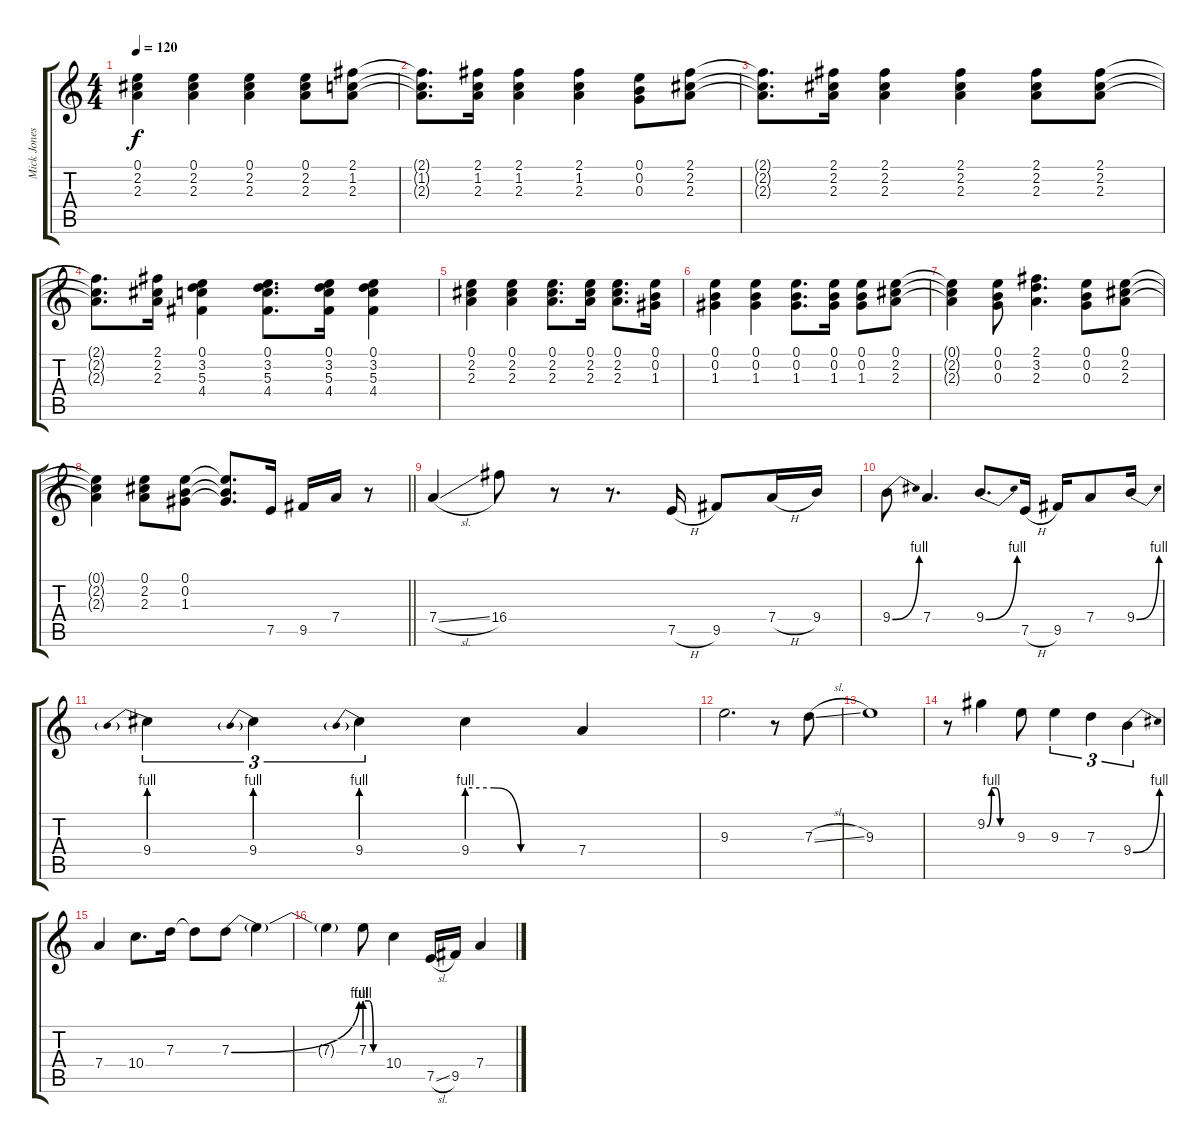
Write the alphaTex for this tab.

\track ("Mick Jones" "Mick Jones") {instrument electricguitarclean}
\staff {score tabs}
\tuning (E4 B3 G3 D3 A2 E2) {hide}
\ts (4 4)
\tempo 120
\clef g2
\ks c
(0.1 2.2 2.3).4{dy f} (0.1 2.2 2.3).4 (0.1 2.2 2.3).4 (0.1 2.2 2.3).8 (2.1 1.2 2.3).8 |
(2.1{t} 1.2{t} 2.3{t}).8{d} (2.1 1.2 2.3).16 (2.1 1.2 2.3).4 (2.1 1.2 2.3).4 (0.1 0.2 0.3).8 (2.1 2.2 2.3).8 |
(2.1{t} 2.2{t} 2.3{t}).8{d} (2.1 2.2 2.3).16 (2.1 2.2 2.3).4 (2.1 2.2 2.3).4 (2.1 2.2 2.3).8 (2.1 2.2 2.3).8 |
(2.1{t} 2.2{t} 2.3{t}).8{d} (2.1 2.2 2.3).16 (0.1 3.2 5.3 4.4).4 (0.1 3.2 5.3 4.4).8{d} (0.1 3.2 5.3 4.4).16 (0.1 3.2 5.3 4.4).4 |
(0.1 2.2 2.3).4 (0.1 2.2 2.3).4 (0.1 2.2 2.3).8{d} (0.1 2.2 2.3).16 (0.1 2.2 2.3).8{d} (0.1 0.2 1.3).16 |
(0.1 0.2 1.3).4 (0.1 0.2 1.3).4 (0.1 0.2 1.3).8{d} (0.1 0.2 1.3).16 (0.1 0.2 1.3).8 (0.1 2.2 2.3).8 |
(0.1{t} 2.2{t} 2.3{t}).4 (0.1 0.2 0.3).8 (2.1 3.2 2.3).4{d} (0.1 0.2 0.3).8 (0.1 2.2 2.3).8 |
\barLineRight lightlight
(0.1{t} 2.2{t} 2.3{t}).4 (0.1 2.2 2.3).8 (0.1 0.2 1.3).8 (0.1{t} 0.2{t} 1.3{t}).8{d} 7.5.16{instrument distortionguitar} 9.5.16 7.4.16 r.8 |
7.4{sl}.4 16.4.8 r.8 r.8{d} 7.5{h}.16 9.5.8 7.4{h}.16 9.4.16 |
9.4{be (bend 0 0 60 4)}.8 7.4.4{d} 9.4{be (bend 0 0 60 4)}.8{d} 7.5{h}.16 9.5.16 7.4.8 9.4{be (bend 0 0 60 4)}.16 |
9.4{be (prebend 0 4 60 4)}.4{tu (3 2)} 9.4{be (prebend 0 4 60 4)}.4{tu (3 2)} 9.4{be (prebend 0 4 60 4)}.4{tu (3 2)} 9.4{be (custom 0 4 15 4 30 0 60 0)}.4 7.4.4 |
9.3.2{d} r.8 7.3{sl}.8 |
9.3.1 |
r.8 9.2{be (custom 0 0 10 4 20 4 30 0 60 0)}.4 9.3.8 9.3.4{tu (3 2)} 7.3.4{tu (3 2)} 9.4{be (bend 0 0 60 4)}.4{tu (3 2)} |
7.4.4 10.4.8{d} 7.3.16 7.3{t}.8 7.3{be (bend 0 0 60 4)}.8 7.3{t}.4 |
7.3{t}.4 7.3{be (custom 0 4 15 4 30 0 60 0)}.8 10.4.4 7.5{sl}.16 9.5.16 7.4.4
